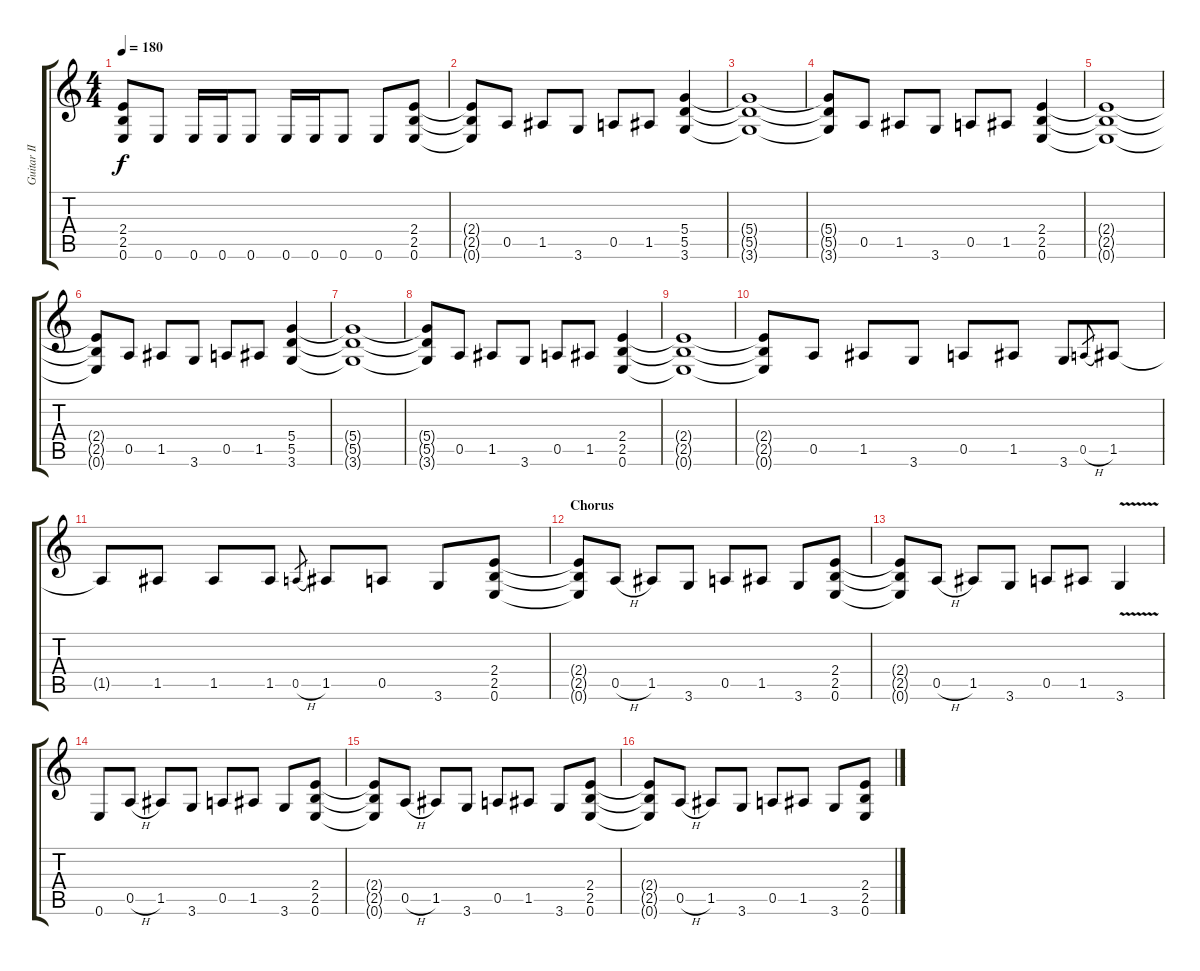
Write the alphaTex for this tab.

\track ("Guitar II - Kirk" "Guitar II ") {instrument distortionguitar}
\staff {score tabs}
\tuning (E4 B3 G3 D3 A2 E2) {hide}
\ts (4 4)
\tempo 180
\clef g2
\ks c
(2.4{t} 2.5{t} 0.6{t}).8{dy f} 0.6.8 0.6.16 0.6.16 0.6.8 0.6.16 0.6.16 0.6.8 0.6.8 (2.4 2.5 0.6).8 |
(2.4{t} 2.5{t} 0.6{t}).8 0.5.8 1.5.8 3.6.8 0.5.8 1.5.8 (5.4 5.5 3.6).4 |
(5.4{t} 5.5{t} 3.6{t}).1 |
(5.4{t} 5.5{t} 3.6{t}).8 0.5.8 1.5.8 3.6.8 0.5.8 1.5.8 (2.4 2.5 0.6).4 |
(2.4{t} 2.5{t} 0.6{t}).1 |
(2.4{t} 2.5{t} 0.6{t}).8 0.5.8 1.5.8 3.6.8 0.5.8 1.5.8 (5.4 5.5 3.6).4 |
(5.4{t} 5.5{t} 3.6{t}).1 |
(5.4{t} 5.5{t} 3.6{t}).8 0.5.8 1.5.8 3.6.8 0.5.8 1.5.8 (2.4 2.5 0.6).4 |
(2.4{t} 2.5{t} 0.6{t}).1 |
(2.4{t} 2.5{t} 0.6{t}).8 0.5.8 1.5.8 3.6.8 0.5.8 1.5.8 3.6.8 0.5{h}.8{gr} 1.5.8 |
1.5{t}.8 1.5.8 1.5.8 1.5.8 0.5{h}.8{gr} 1.5.8 0.5.8 3.6.8 (2.4 2.5 0.6).8 |
\section ("" "Chorus")
(2.4{t} 2.5{t} 0.6{t}).8 0.5{h}.8 1.5.8 3.6.8 0.5.8 1.5.8 3.6.8 (2.4 2.5 0.6).8 |
(2.4{t} 2.5{t} 0.6{t}).8 0.5{h}.8 1.5.8 3.6.8 0.5.8 1.5.8 3.6{v}.4 |
0.6.8 0.5{h}.8 1.5.8 3.6.8 0.5.8 1.5.8 3.6.8 (2.4 2.5 0.6).8 |
(2.4{t} 2.5{t} 0.6{t}).8 0.5{h}.8 1.5.8 3.6.8 0.5.8 1.5.8 3.6.8 (2.4 2.5 0.6).8 |
(2.4{t} 2.5{t} 0.6{t}).8 0.5{h}.8 1.5.8 3.6.8 0.5.8 1.5.8 3.6.8 (2.4 2.5 0.6).8
